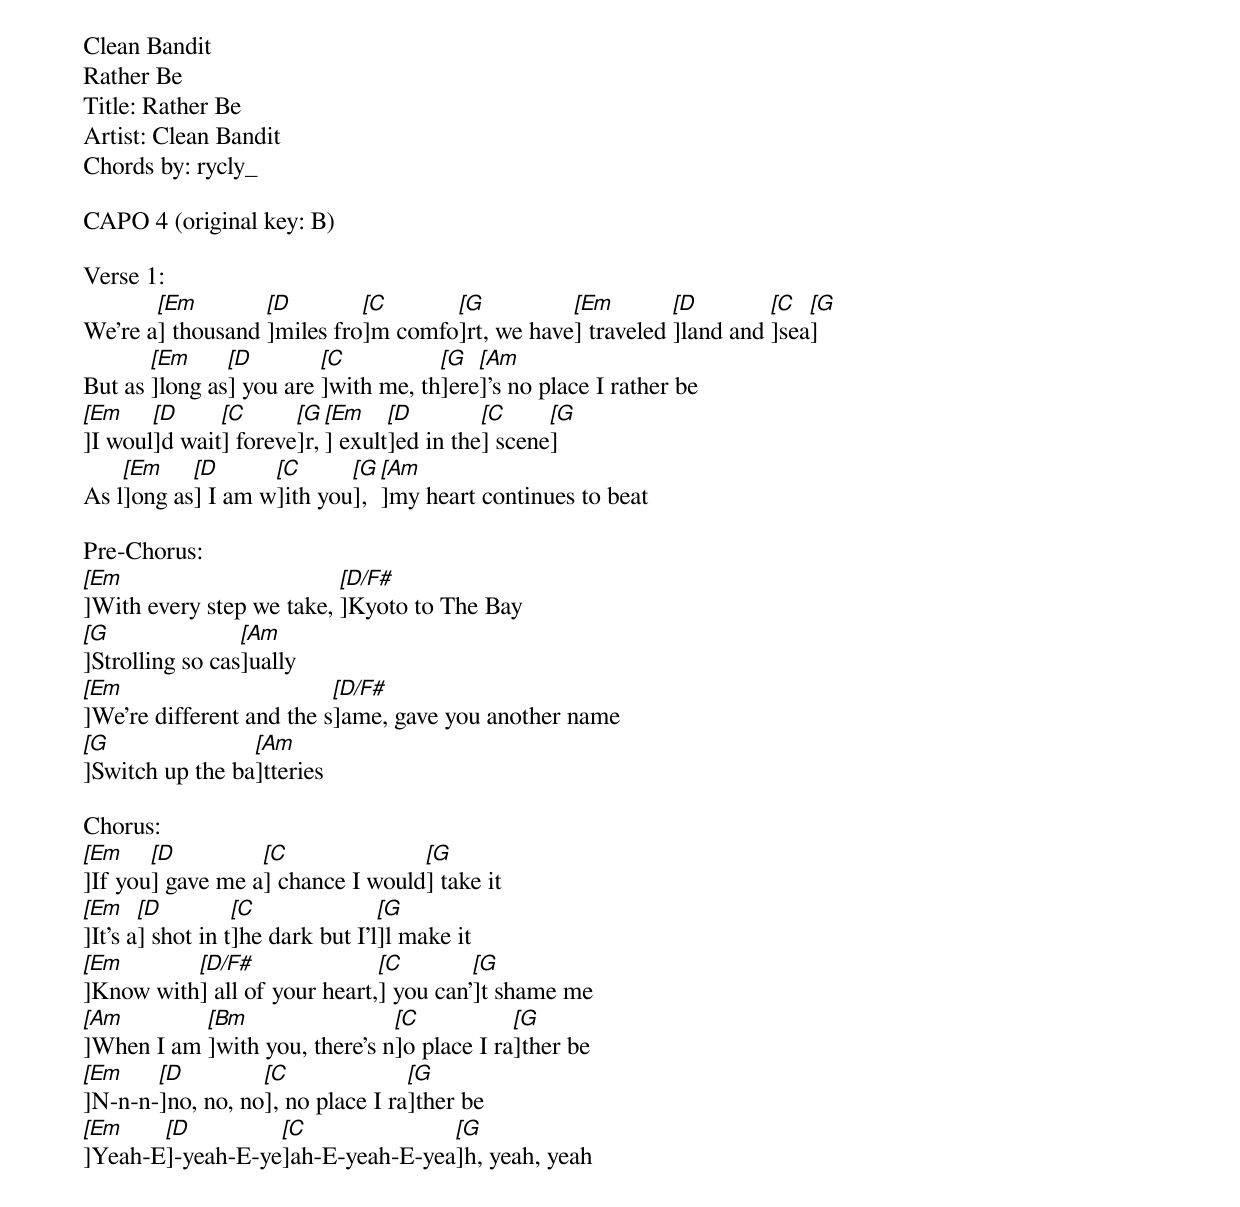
Clean Bandit
Rather Be
Title: Rather Be
Artist: Clean Bandit
Chords by: rycly_

CAPO 4 (original key: B)

Verse 1:
We're a[[Em]] thousand [[D]]miles fro[[C]]m comfo[[G]]rt, we have[[Em]] traveled [[D]]land and [[C]]sea[[G]]
But as [[Em]]long as[[D]] you are [[C]]with me, th[[G]]ere[[Am]]'s no place I rather be
[[Em]]I woul[[D]]d wait[[C]] foreve[[G]]r,[[Em]] exult[[D]]ed in the[[C]] scene[[G]]
As l[[Em]]ong as[[D]] I am w[[C]]ith you[[G]], [[Am]]my heart continues to beat

Pre-Chorus:
[[Em]]With every step we take, [[D/F#]]Kyoto to The Bay
[[G]]Strolling so cas[[Am]]ually
[[Em]]We're different and the s[[D/F#]]ame, gave you another name
[[G]]Switch up the ba[[Am]]tteries

Chorus:
[[Em]]If you[[D]] gave me a[[C]] chance I would[[G]] take it
[[Em]]It's a[[D]] shot in t[[C]]he dark but I'l[[G]]l make it
[[Em]]Know with[[D/F#]] all of your heart,[[C]] you can'[[G]]t shame me
[[Am]]When I am [[Bm]]with you, there's n[[C]]o place I ra[[G]]ther be
[[Em]]N-n-n-[[D]]no, no, no[[C]], no place I ra[[G]]ther be
[[Em]]Yeah-E[[D]]-yeah-E-ye[[C]]ah-E-yeah-E-yea[[G]]h, yeah, yeah
